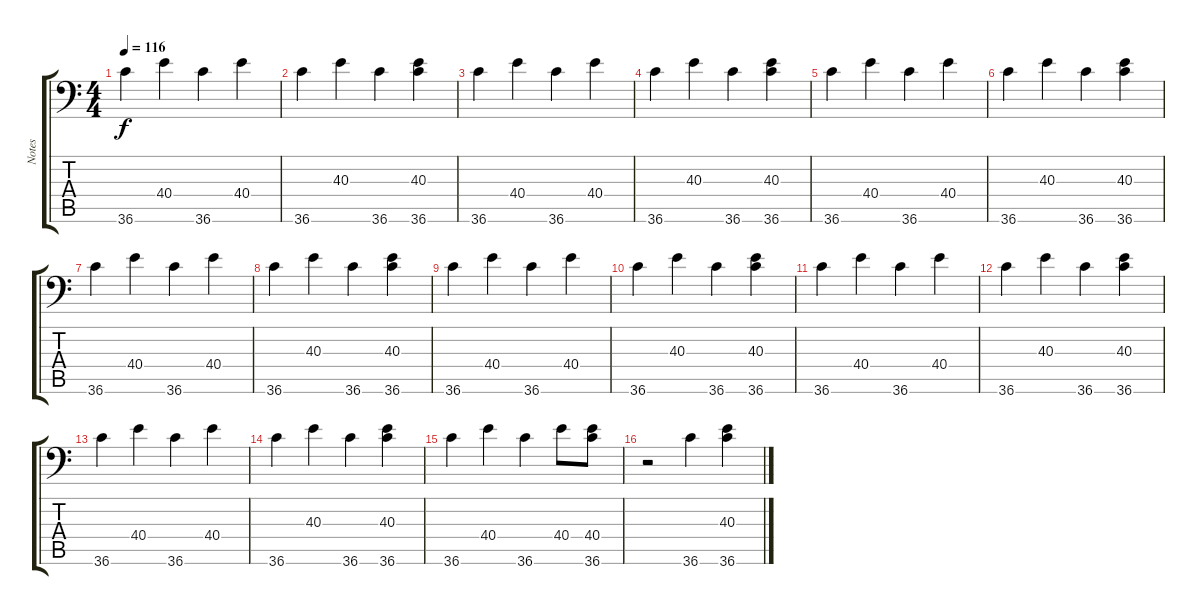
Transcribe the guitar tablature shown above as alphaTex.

\track ("Notes" "Notes") {instrument acousticgrandpiano}
\staff {score tabs}
\tuning (C-1 C-1 C-1 C-1 C-1 C-1) {hide}
\ts (4 4)
\tempo 116
\clef f4
\ks c
36.6.4{dy f} 40.4.4 36.6.4 40.4.4 |
36.6.4 40.3.4 36.6.4 (40.3 36.6).4 |
36.6.4 40.4.4 36.6.4 40.4.4 |
36.6.4 40.3.4 36.6.4 (40.3 36.6).4 |
36.6.4 40.4.4 36.6.4 40.4.4 |
36.6.4 40.3.4 36.6.4 (40.3 36.6).4 |
36.6.4 40.4.4 36.6.4 40.4.4 |
36.6.4 40.3.4 36.6.4 (40.3 36.6).4 |
36.6.4 40.4.4 36.6.4 40.4.4 |
36.6.4 40.3.4 36.6.4 (40.3 36.6).4 |
36.6.4 40.4.4 36.6.4 40.4.4 |
36.6.4 40.3.4 36.6.4 (40.3 36.6).4 |
36.6.4 40.4.4 36.6.4 40.4.4 |
36.6.4 40.3.4 36.6.4 (40.3 36.6).4 |
36.6.4 40.4.4 36.6.4 40.4.8 (40.4 36.6).8 |
r.2 36.6.4 (40.3 36.6).4
